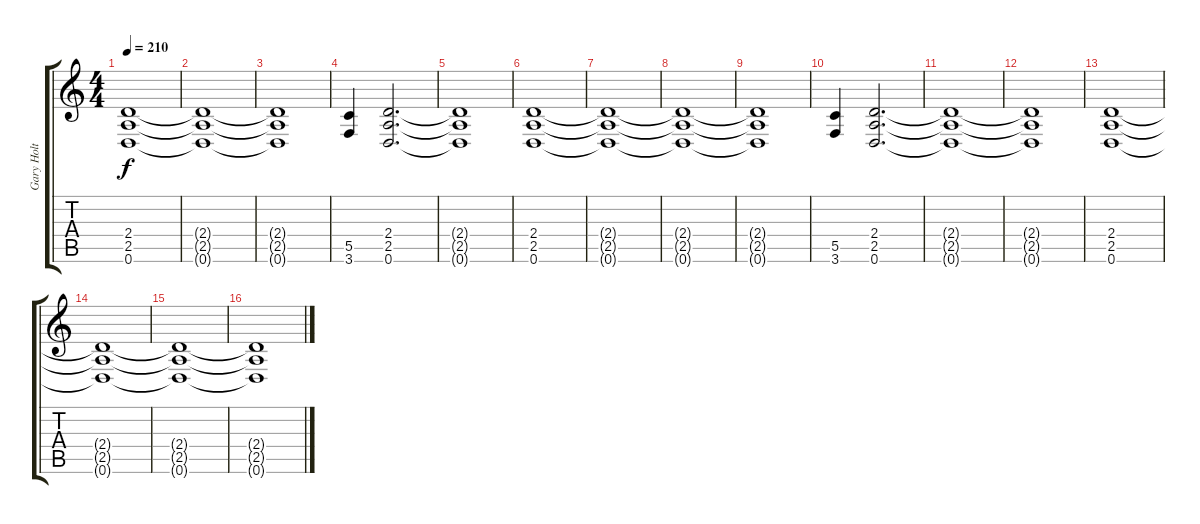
\track ("Gary Holt" "Gary Holt") {instrument distortionguitar}
\staff {score tabs}
\tuning (D4 A3 F3 C3 G2 D2) {hide}
\ts (4 4)
\tempo 210
\clef g2
\ks c
(2.4 2.5 0.6).1{dy f} |
(2.4{t} 2.5{t} 0.6{t}).1 |
(2.4{t} 2.5{t} 0.6{t}).1 |
(5.5 3.6).4 (2.4 2.5 0.6).2{d} |
(2.4{t} 2.5{t} 0.6{t}).1 |
(2.4 2.5 0.6).1 |
(2.4{t} 2.5{t} 0.6{t}).1 |
(2.4{t} 2.5{t} 0.6{t}).1 |
(2.4{t} 2.5{t} 0.6{t}).1 |
(5.5 3.6).4 (2.4 2.5 0.6).2{d} |
(2.4{t} 2.5{t} 0.6{t}).1 |
(2.4{t} 2.5{t} 0.6{t}).1 |
(2.4 2.5 0.6).1 |
(2.4{t} 2.5{t} 0.6{t}).1 |
(2.4{t} 2.5{t} 0.6{t}).1 |
(2.4{t} 2.5{t} 0.6{t}).1
